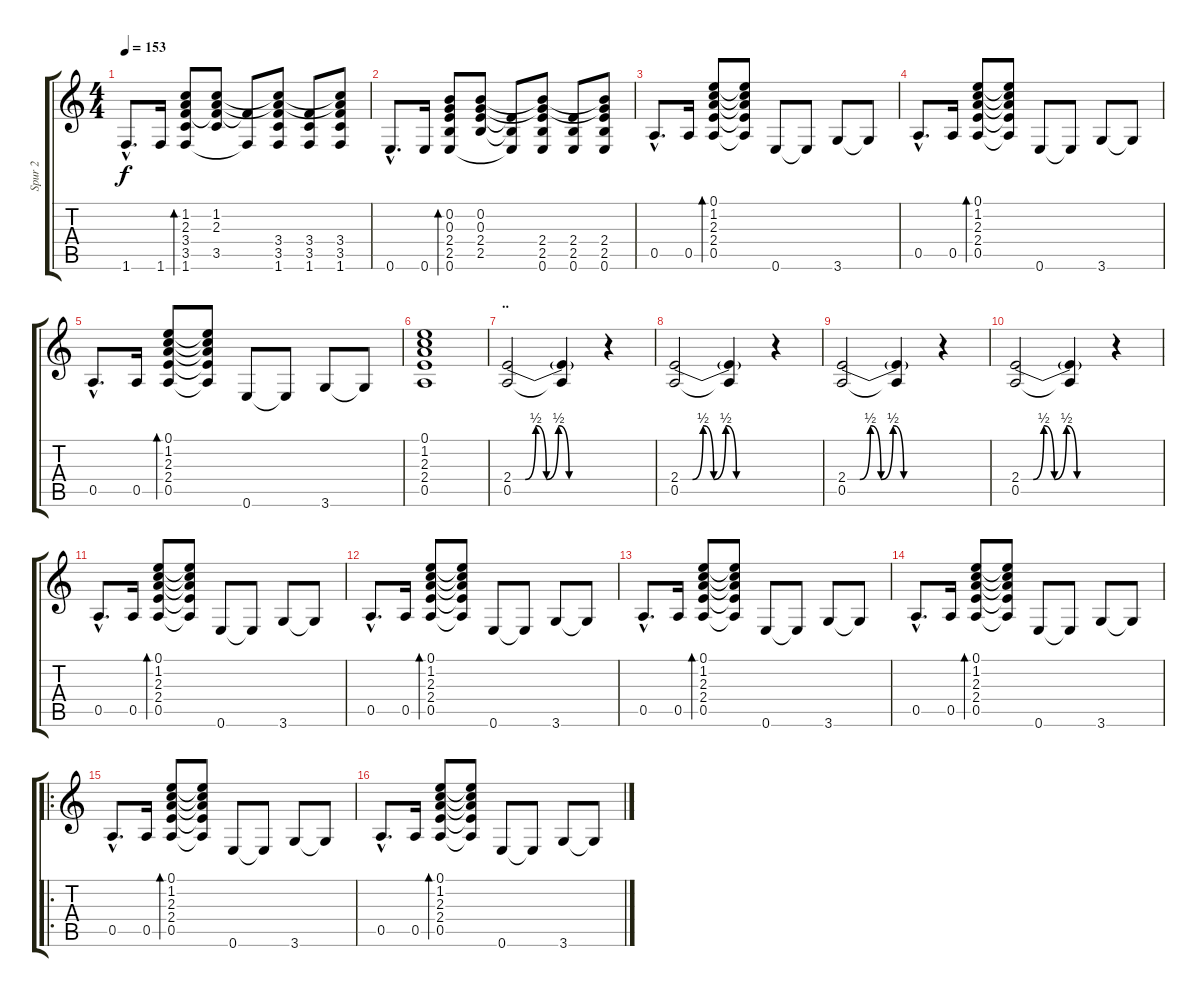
\track ("Spur 2" "Spur 2") {instrument electricguitarclean}
\staff {score tabs}
\tuning (E4 B3 G3 D3 A2 E2) {hide}
\ts (4 4)
\tempo 153
\clef g2
\ks c
1.6{hac}.8{d dy f} 1.6.16 (1.2 2.3 3.4 3.5 1.6).8{bd 480} (1.2 2.3 3.4{t} 3.5).8 (3.4{t} 1.6{t}).8 (1.2{t} 2.3{t} 3.4 3.5 1.6).8 (3.4 3.5 1.6).8 (1.2{t} 2.3{t} 3.4 3.5 1.6).8 |
0.6{hac}.8{d} 0.6.16 (0.2 0.3 2.4 2.5 0.6).8{bd 480} (0.2 0.3 2.4 2.5).8 (2.4{t} 2.5{t} 0.6{t}).8 (0.2{t} 0.3{t} 2.4 2.5 0.6).8 (2.4 2.5 0.6).8 (0.2{t} 0.3{t} 2.4 2.5 0.6).8 |
0.5{hac}.8{d} 0.5.16 (0.1 1.2 2.3 2.4 0.5).8{bd 480} (0.1{t} 1.2{t} 2.3{t} 2.4{t} 0.5{t}).8 0.6.8 0.6{t}.8 3.6.8 3.6{t}.8 |
0.5{hac}.8{d} 0.5.16 (0.1 1.2 2.3 2.4 0.5).8{bd 480} (0.1{t} 1.2{t} 2.3{t} 2.4{t} 0.5{t}).8 0.6.8 0.6{t}.8 3.6.8 3.6{t}.8 |
0.5{hac}.8{d} 0.5.16 (0.1 1.2 2.3 2.4 0.5).8{bd 480} (0.1{t} 1.2{t} 2.3{t} 2.4{t} 0.5{t}).8 0.6.8 0.6{t}.8 3.6.8 3.6{t}.8 |
(0.1 1.2 2.3 2.4 0.5).1 |
\section ("" "..")
(2.4{be (custom 0 0 8 0 15 2 22 0 30 2 37 0 45 0 60 0)} 0.5).2{instrument overdrivenguitar} (2.4{t} 0.5{t}).4 r.4 |
(2.4{be (custom 0 0 8 0 15 2 22 0 30 2 37 0 45 0 60 0)} 0.5).2 (2.4{t} 0.5{t}).4 r.4 |
(2.4{be (custom 0 0 8 0 15 2 22 0 30 2 37 0 45 0 60 0)} 0.5).2 (2.4{t} 0.5{t}).4 r.4 |
(2.4{be (custom 0 0 8 0 15 2 22 0 30 2 37 0 45 0 60 0)} 0.5).2 (2.4{t} 0.5{t}).4 r.4 |
\section ("" "")
0.5{hac}.8{d instrument electricguitarclean} 0.5.16 (0.1 1.2 2.3 2.4 0.5).8{bd 480} (0.1{t} 1.2{t} 2.3{t} 2.4{t} 0.5{t}).8 0.6.8 0.6{t}.8 3.6.8 3.6{t}.8 |
0.5{hac}.8{d} 0.5.16 (0.1 1.2 2.3 2.4 0.5).8{bd 480} (0.1{t} 1.2{t} 2.3{t} 2.4{t} 0.5{t}).8 0.6.8 0.6{t}.8 3.6.8 3.6{t}.8 |
0.5{hac}.8{d} 0.5.16 (0.1 1.2 2.3 2.4 0.5).8{bd 480} (0.1{t} 1.2{t} 2.3{t} 2.4{t} 0.5{t}).8 0.6.8 0.6{t}.8 3.6.8 3.6{t}.8 |
0.5{hac}.8{d} 0.5.16 (0.1 1.2 2.3 2.4 0.5).8{bd 480} (0.1{t} 1.2{t} 2.3{t} 2.4{t} 0.5{t}).8 0.6.8 0.6{t}.8 3.6.8 3.6{t}.8 |
\ro
\section ("" "")
0.5{hac}.8{d instrument electricguitarclean} 0.5.16 (0.1 1.2 2.3 2.4 0.5).8{bd 480} (0.1{t} 1.2{t} 2.3{t} 2.4{t} 0.5{t}).8 0.6.8 0.6{t}.8 3.6.8 3.6{t}.8 |
0.5{hac}.8{d} 0.5.16 (0.1 1.2 2.3 2.4 0.5).8{bd 480} (0.1{t} 1.2{t} 2.3{t} 2.4{t} 0.5{t}).8 0.6.8 0.6{t}.8 3.6.8 3.6{t}.8
